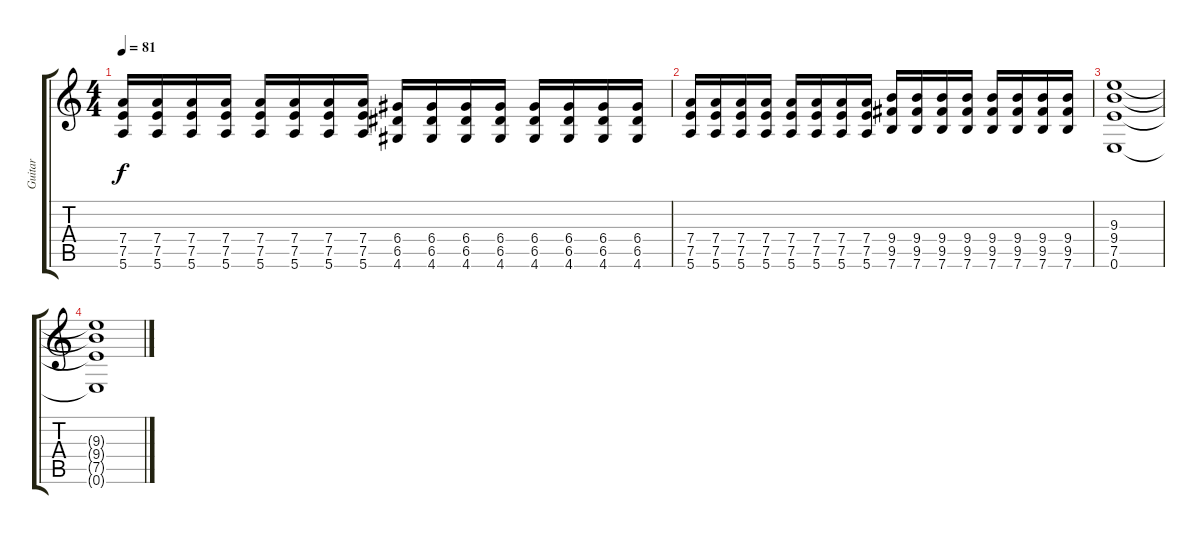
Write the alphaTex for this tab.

\track ("Guitar" "Guitar") {instrument distortionguitar}
\staff {score tabs}
\tuning (E4 B3 G3 D3 A2 E2) {hide}
\ts (4 4)
\tempo 81
\clef g2
\ks c
(7.4 7.5 5.6).16{dy f} (7.4 7.5 5.6).16 (7.4 7.5 5.6).16 (7.4 7.5 5.6).16 (7.4 7.5 5.6).16 (7.4 7.5 5.6).16 (7.4 7.5 5.6).16 (7.4 7.5 5.6).16 (6.4 6.5 4.6).16 (6.4 6.5 4.6).16 (6.4 6.5 4.6).16 (6.4 6.5 4.6).16 (6.4 6.5 4.6).16 (6.4 6.5 4.6).16 (6.4 6.5 4.6).16 (6.4 6.5 4.6).16 |
(7.4 7.5 5.6).16 (7.4 7.5 5.6).16 (7.4 7.5 5.6).16 (7.4 7.5 5.6).16 (7.4 7.5 5.6).16 (7.4 7.5 5.6).16 (7.4 7.5 5.6).16 (7.4 7.5 5.6).16 (9.4 9.5 7.6).16 (9.4 9.5 7.6).16 (9.4 9.5 7.6).16 (9.4 9.5 7.6).16 (9.4 9.5 7.6).16 (9.4 9.5 7.6).16 (9.4 9.5 7.6).16 (9.4 9.5 7.6).16 |
(9.3 9.4 7.5 0.6).1 |
(9.3{t} 9.4{t} 7.5{t} 0.6{t}).1
